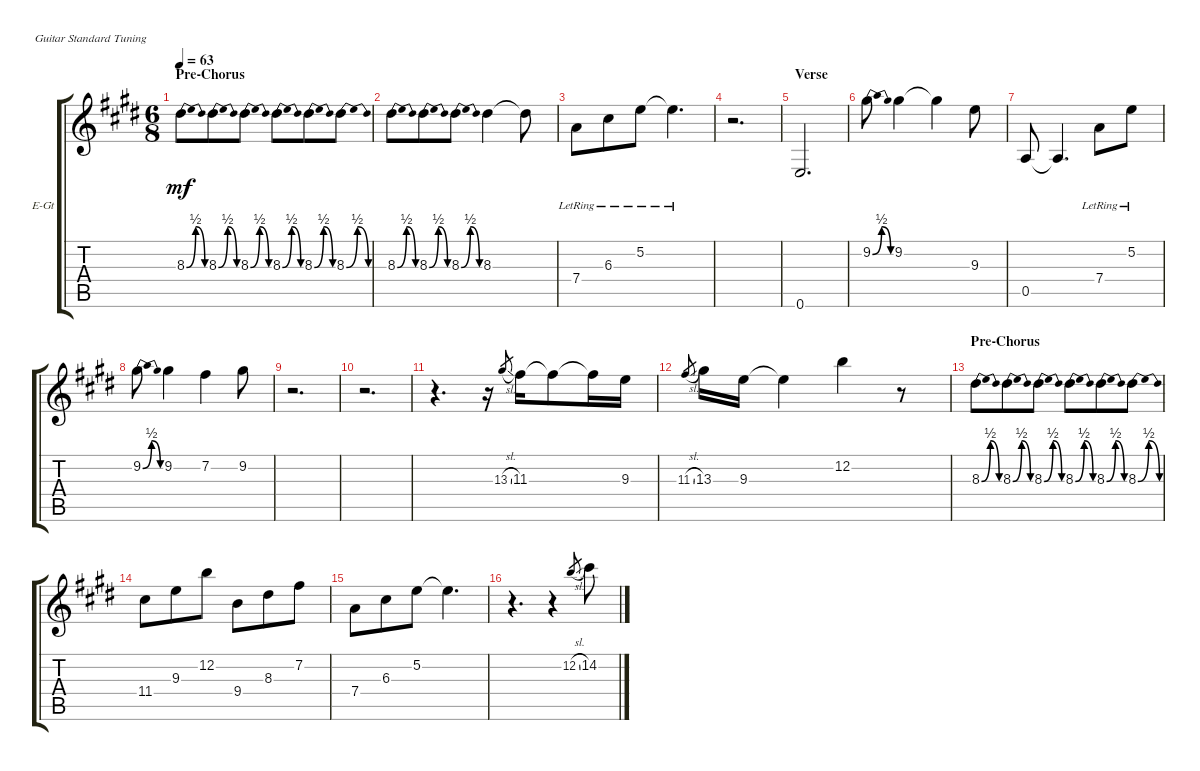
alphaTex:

\defaultSystemsLayout 4
\bracketExtendMode groupsimilarinstruments
\firstSystemTrackNameOrientation horizontal
\otherSystemsTrackNameOrientation horizontal
\track ("Electric Guitar" "E-Gt") {instrument electricguitarclean}
\staff {score tabs}
\tuning (E4 B3 G3 D3 A2 E2)
\ts (6 8)
\section ("" "Pre-Chorus")
\tempo 63
\clef g2
\ks e
8.3{be (bendrelease 0 0 10.2 2 20.4 2 30 0)}.8{dy mf} 8.3{be (bendrelease 0 0 10.2 2 20.4 2 30 0)}.8 8.3{be (bendrelease 0 0 9.6 2 20.4 2 30 0)}.8 8.3{be (bendrelease 0 0 9.6 2 20.4 2 30 0)}.8 8.3{be (bendrelease 0 0 10.799999999999999 2 20.4 2 30 0)}.8 8.3{be (bendrelease 0 0 10.799999999999999 2 20.4 2 30 0)}.8 |
8.3{be (bendrelease 0 0 9.6 2 20.4 2 30 0)}.8 8.3{be (bendrelease 0 0 10.2 2 20.4 2 30 0)}.8 8.3{be (bendrelease 0 0 9.6 2 20.4 2 30 0)}.8 8.3.4 8.3{t}.8 |
7.4{lr}.8 6.3{lr}.8 5.2{lr}.8 5.2{lr t}.4{d} |
r.2{d} |
\section ("" "Verse")
0.6.2{d} |
9.2{be (bendrelease 0 0 9.6 2 20.4 2 30 0)}.8 9.2.4 9.2{t}.4 9.3.8 |
0.5.8 0.5{t}.4{d} 7.4{lr}.8 5.2{lr}.8 |
9.2{be (bendrelease 0 0 9.6 2 20.4 2 30 0)}.8 9.2.4 7.2.4 9.2.8 |
r.2{d} |
r.2{d} |
r.4{d} r.16 13.3{sl}.8{gr} 11.3.16 11.3{t}.8 11.3{t}.16 9.3.16 |
11.3{sl}.8{gr} 13.3.16 9.3.16 9.3{t}.4 12.2.4 r.8 |
\section ("" "Pre-Chorus")
8.3{be (bendrelease 0 0 10.2 2 20.4 2 30 0)}.8 8.3{be (bendrelease 0 0 10.2 2 20.4 2 30 0)}.8 8.3{be (bendrelease 0 0 9.6 2 20.4 2 30 0)}.8 8.3{be (bendrelease 0 0 9.6 2 20.4 2 30 0)}.8 8.3{be (bendrelease 0 0 10.799999999999999 2 20.4 2 30 0)}.8 8.3{be (bendrelease 0 0 10.799999999999999 2 20.4 2 30 0)}.8 |
11.4.8 9.3.8 12.2.8 9.4.8 8.3.8 7.2.8 |
7.4.8 6.3.8 5.2.8 5.2{t}.4{d} |
r.4{d} r.4 12.2{sl}.8{gr} 14.2.8
